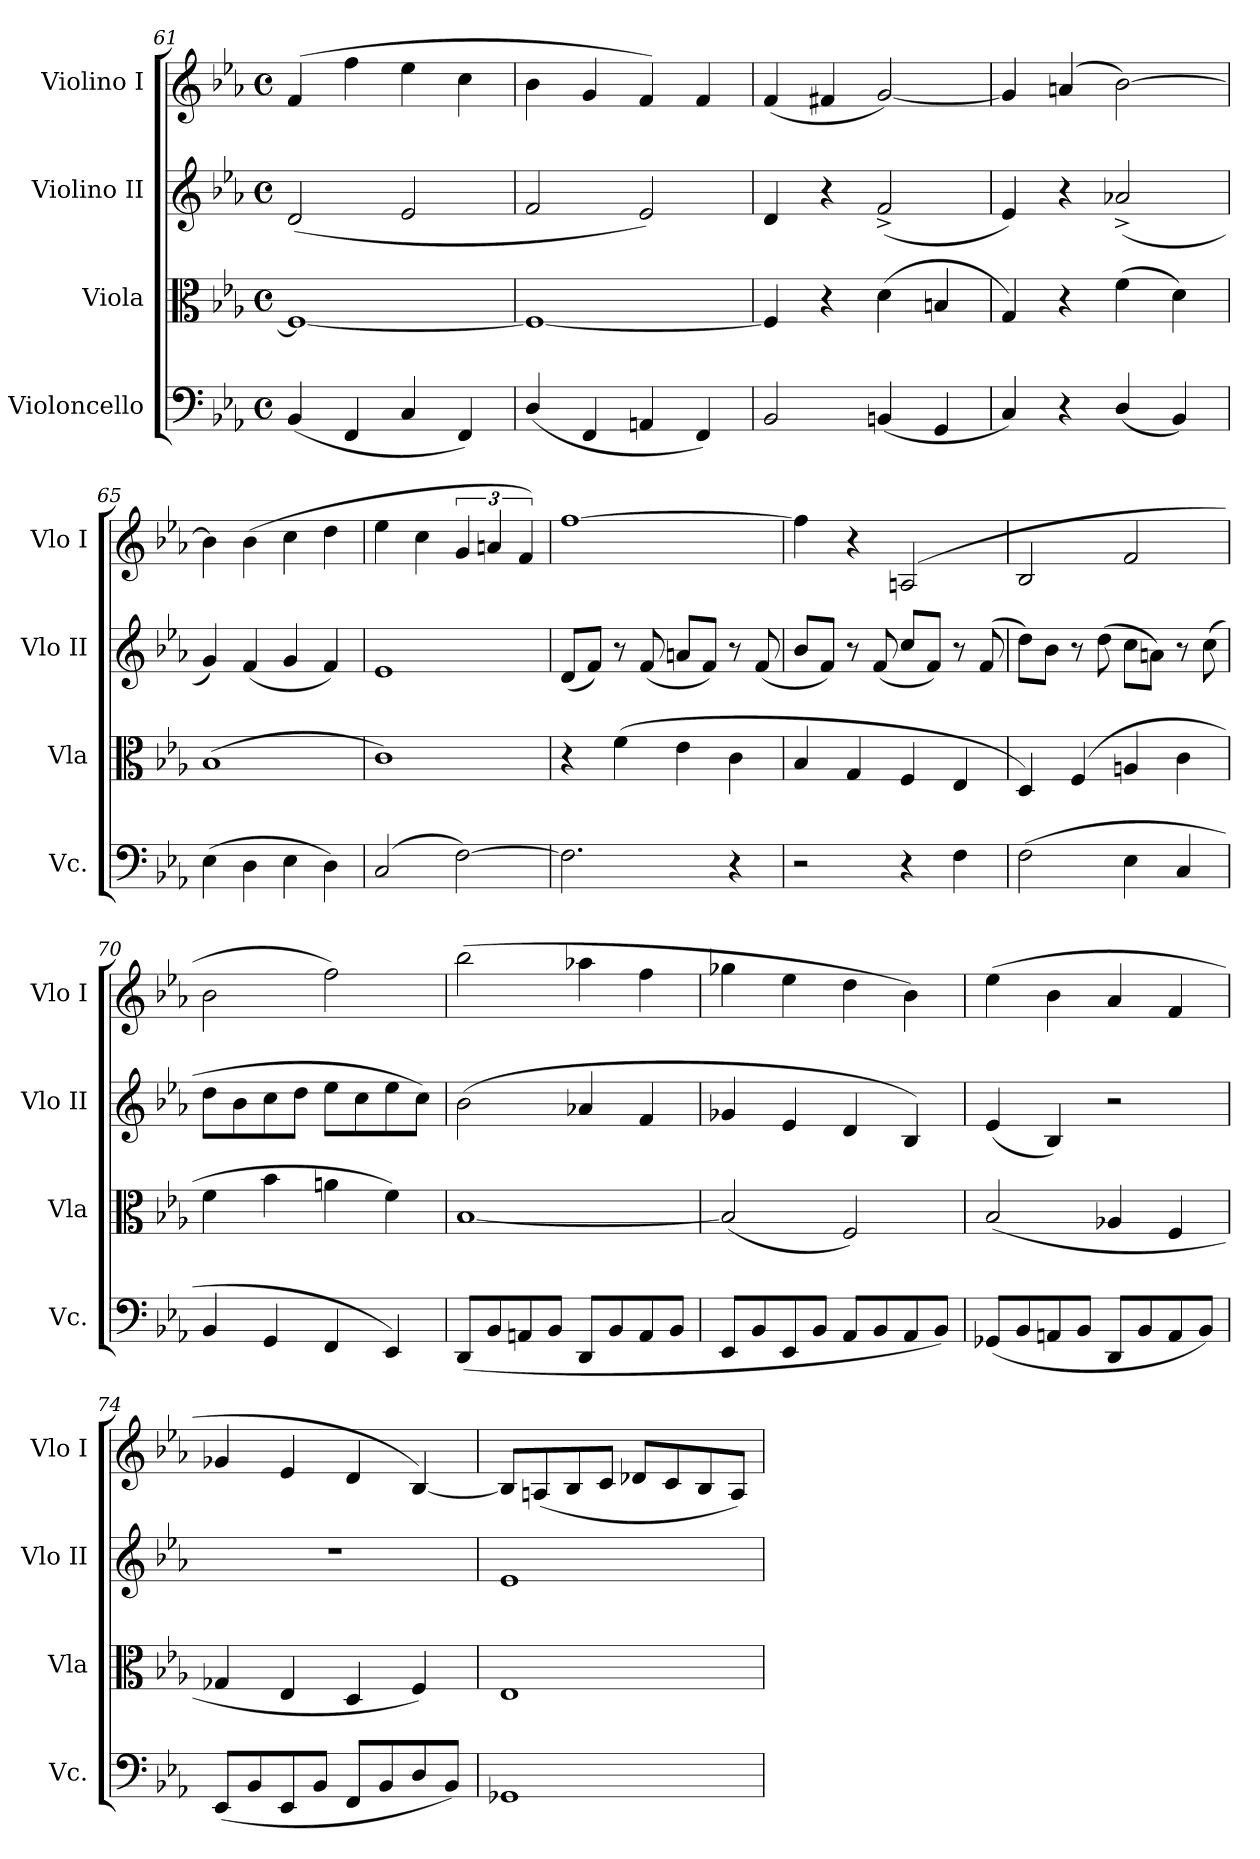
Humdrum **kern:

**kern	**kern	**kern	**kern
*part4	*part3	*part2	*part1
*staff4	*staff3	*staff2	*staff1
*I"Violoncello	*I"Viola	*I"Violino II	*I"Violino I
*I'Vc.	*I'Vla	*I'Vlo II	*I'Vlo I
*clefF4	*clefC3	*clefG2	*clefG2
*k[b-e-a-]	*k[b-e-a-]	*k[b-e-a-]	*k[b-e-a-]
*M4/4	*M4/4	*M4/4	*M4/4
*met(c)	*met(c)	*met(c)	*met(c)
=61	=61	=61	=61
(4BB-/	1F_	(>2d/	(>4f/
4FF/	.	.	4ff\
4C/	.	2e-/	4ee-\
4FF/)	.	.	4cc\
=62	=62	=62	=62
(4D/	1F_	2f/	4b-\
4FF/	.	.	4g/
4AAn/	.	2e-/)	4f/)
4FF/)	.	.	4f/
=63	=63	=63	=63
2BB-/	4F/]	4d/	(4f/
.	4r	4r	4f#X/
(4BBn/	(>4d\	(2f^/	[2g/)
4GG/	4Bn/	.	.
=64	=64	=64	=64
4C/)	4G/)	4e-/)	4g/]
4r	4r	4r	(>4an/
(4D/	(>4f\	(2a-X^/	[2b-\)
4BB-/)	4d\)	.	.
=65	=65	=65	=65
(>4E-\	(1B-	4g/)	4b-\]
4D\	.	(4f/	(>4b-\
4E-\	.	4g/	4cc\
4D\)	.	4f/)	4dd\
=66	=66	=66	=66
(>2C/	1c)	1e-	4ee-\
.	.	.	4cc\
[2F\)	.	.	6g/
.	.	.	6an/
.	.	.	6f/)
=67	=67	=67	=67
2.F\]	4r	(8d/L	[1ff
.	.	8f/J)	.
.	(>4f\	8r	.
.	.	(8f/	.
.	4e-\	8an/L	.
.	.	8f/J)	.
4r	4c\	8r	.
.	.	(8f/	.
=68	=68	=68	=68
2r	4B-/	8b-/L	4ff\]
.	.	8f/J)	.
.	4G/	8r	4r
.	.	(8f/	.
4r	4F/	8cc/L	(>2An/
.	.	8f/J)	.
4F\	4E-/	8r	.
.	.	(8f/	.
!!LO:LB:g=z
=69	=69	=69	=69
(>2F\	4D/)	8dd\L)	2B-/
.	.	8b-\J	.
.	(>4F/	8r	.
.	.	(>8dd\	.
4E-\	4An/	8cc\L	2f/
.	.	8an\J)	.
4C/	4c\	8r	.
.	.	(>8cc\	.
=70	=70	=70	=70
4BB-/	4f\	8dd\L	2b-\
.	.	8b-\	.
4GG/	4b-\	8cc\	.
.	.	8dd\J	.
4FF/	4an\	8ee-\L	2ff\)
.	.	8cc\	.
4EE-/)	4f\)	8ee-\	.
.	.	8cc\J)	.
=71	=71	=71	=71
(>8DD/L	[1B-	(>2b-\	(>2bb-\
8BB-/	.	.	.
8AAn/	.	.	.
8BB-/J	.	.	.
8DD/L	.	4a-X/	4aa-X\
8BB-/	.	.	.
8AA/	.	4f/	4ff\
8BB-/J	.	.	.
=72	=72	=72	=72
8EE-/L	(2B-/]	4g-X/	4gg-X\
8BB-/	.	.	.
8EE-/	.	4e-/	4ee-\
8BB-/J	.	.	.
8AA-/L	2F/)	4d/	4dd\
8BB-/	.	.	.
8AA-/	.	4B-/)	4b-\)
8BB-/J)	.	.	.
=73	=73	=73	=73
(8GG-X/L	(>2B-/	(4e-/	(>4ee-\
8BB-/	.	.	.
8AAn/	.	4B-/)	4b-\
8BB-/J	.	.	.
8DD/L	4A-X/	2r	4a-/
8BB-/	.	.	.
8AA/	4F/	.	4f/
8BB-/J)	.	.	.
=74	=74	=74	=74
(8EE-/L	4G-X/	1r	4g-X/
8BB-/	.	.	.
8EE-/	4E-/	.	4e-/
8BB-/J	.	.	.
8FF/L	4D/	.	4d/
8BB-/	.	.	.
8D/	4F/)	.	[4B-/)
8BB-/J)	.	.	.
=75	=75	=75	=75
1GG-X	1E-	1e-	8B-/L]
.	.	.	(8An/
.	.	.	8B-/
.	.	.	8c/J
.	.	.	8d-X/L
.	.	.	8c/
.	.	.	8B-/
.	.	.	8A/J)
=	=	=	=
*-	*-	*-	*-
